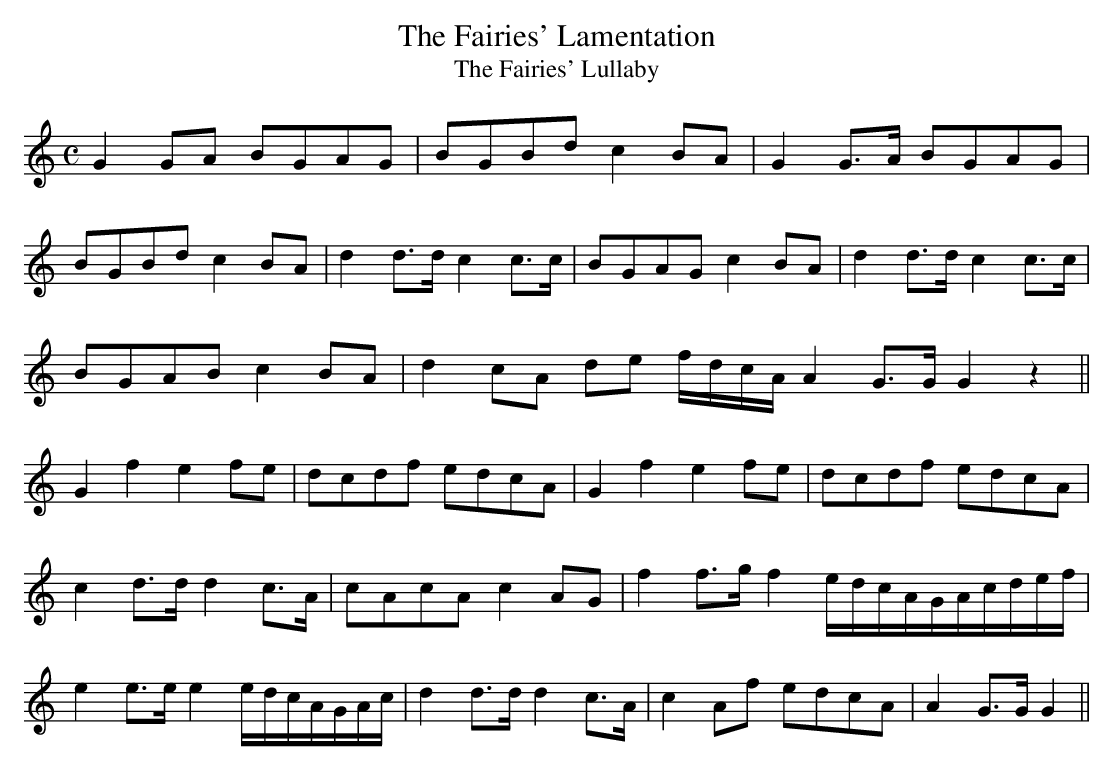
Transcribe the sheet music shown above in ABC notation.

X:1
T:Fairies' Lamentation, The
T:Fairies' Lullaby, The
M:C
L:1/8
K:Gmix
G2 GA BGAG|BGBd c2 BA|G2 G>A BGAG|
BGBd c2 BA|d2 d>d c2 c>c|BGAG c2 BA|d2 d>d c2 c>c|
BGAB c2 BA|d2 cA de f/d/c/A/ A2 G>G G2 z2||
G2 f2 e2 fe|dcdf edcA|G2 f2 e2 fe|dcdf edcA|
c2 d>d d2 c>A|cAcA c2 AG|f2 f>g f2 e/d/c/A/G/A/c/d/e/f/|
e2 e>e e2 e/d/c/A/G/A/c/|d2 d>d d2 c>A|c2 Af edcA|A2 G>G G2||
